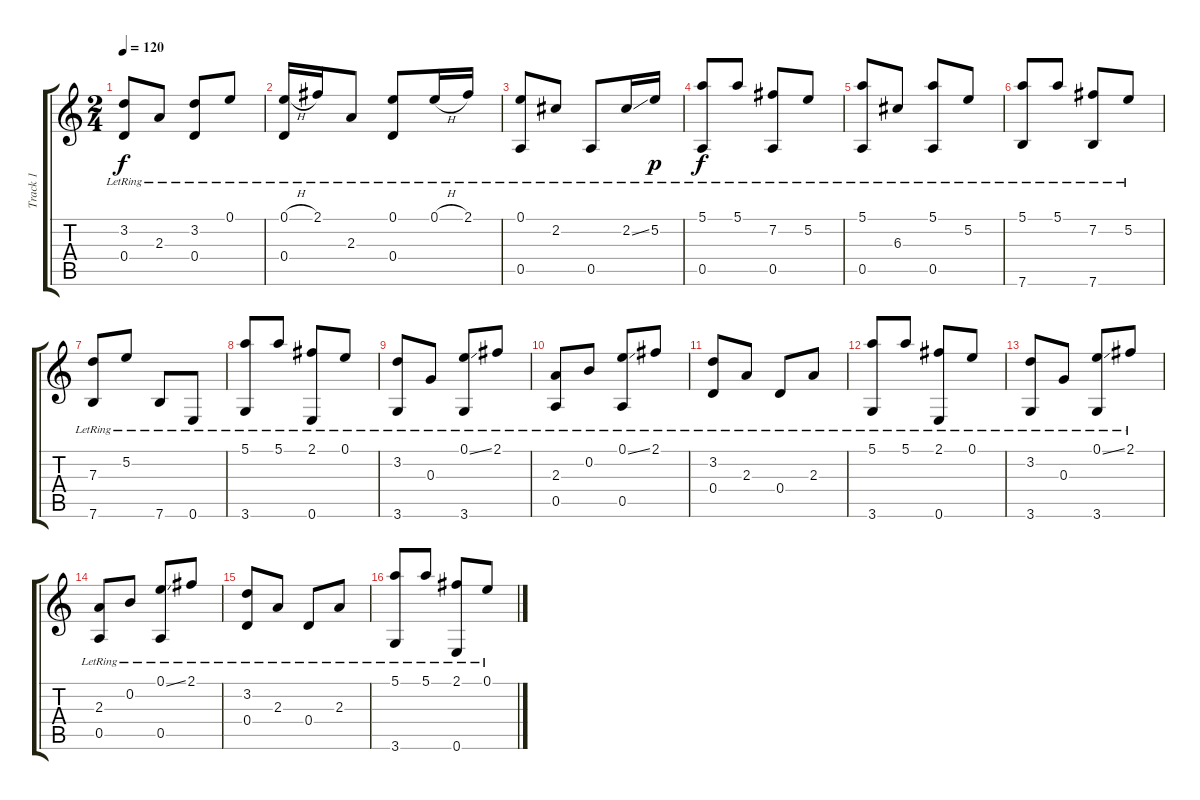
\track ("Track 1" "Track 1") {instrument acousticguitarsteel}
\staff {score tabs}
\tuning (E4 B3 G3 D3 A2 E2) {hide}
\ts (2 4)
\tempo 120
\clef g2
\ks c
(3.2{lr} 0.4{lr}).8{dy f} 2.3{lr}.8 (3.2{lr} 0.4{lr}).8 0.1{lr}.8 |
(0.1{h lr} 0.4{lr}).16 2.1{lr}.16 2.3{lr}.8 (0.1{lr} 0.4{lr}).8 0.1{h lr}.16 2.1{lr}.16 |
(0.1{lr} 0.5{lr}).8 2.2{lr}.8 0.5{lr}.8 2.2{ss lr}.16 5.2{lr}.16{dy p} |
(5.1{lr} 0.5{lr}).8{dy f} 5.1{lr}.8 (7.2{lr} 0.5{lr}).8 5.2{lr}.8 |
(5.1{lr} 0.5{lr}).8 6.3{lr}.8 (5.1{lr} 0.5{lr}).8 5.2{lr}.8 |
(5.1{lr} 7.6{lr}).8 5.1{lr}.8 (7.2{lr} 7.6{lr}).8 5.2{lr}.8 |
(7.3{lr} 7.6{lr}).8 5.2{lr}.8 7.6{lr}.8 0.6{lr}.8 |
(5.1{lr} 3.6{lr}).8 5.1{lr}.8 (2.1{lr} 0.6{lr}).8 0.1{lr}.8 |
(3.2{lr} 3.6{lr}).8 0.3{lr}.8 (0.1{ss lr} 3.6{lr}).8 2.1{lr}.8 |
(2.3{lr} 0.5{lr}).8 0.2{lr}.8 (0.1{ss lr} 0.5{lr}).8 2.1{lr}.8 |
(3.2{lr} 0.4{lr}).8 2.3{lr}.8 0.4{lr}.8 2.3{lr}.8 |
(5.1{lr} 3.6{lr}).8 5.1{lr}.8 (2.1{lr} 0.6{lr}).8 0.1{lr}.8 |
(3.2{lr} 3.6{lr}).8 0.3{lr}.8 (0.1{ss lr} 3.6{lr}).8 2.1{lr}.8 |
(2.3{lr} 0.5{lr}).8 0.2{lr}.8 (0.1{ss lr} 0.5{lr}).8 2.1{lr}.8 |
(3.2{lr} 0.4{lr}).8 2.3{lr}.8 0.4{lr}.8 2.3{lr}.8 |
(5.1{lr} 3.6{lr}).8 5.1{lr}.8 (2.1{lr} 0.6{lr}).8 0.1{lr}.8
